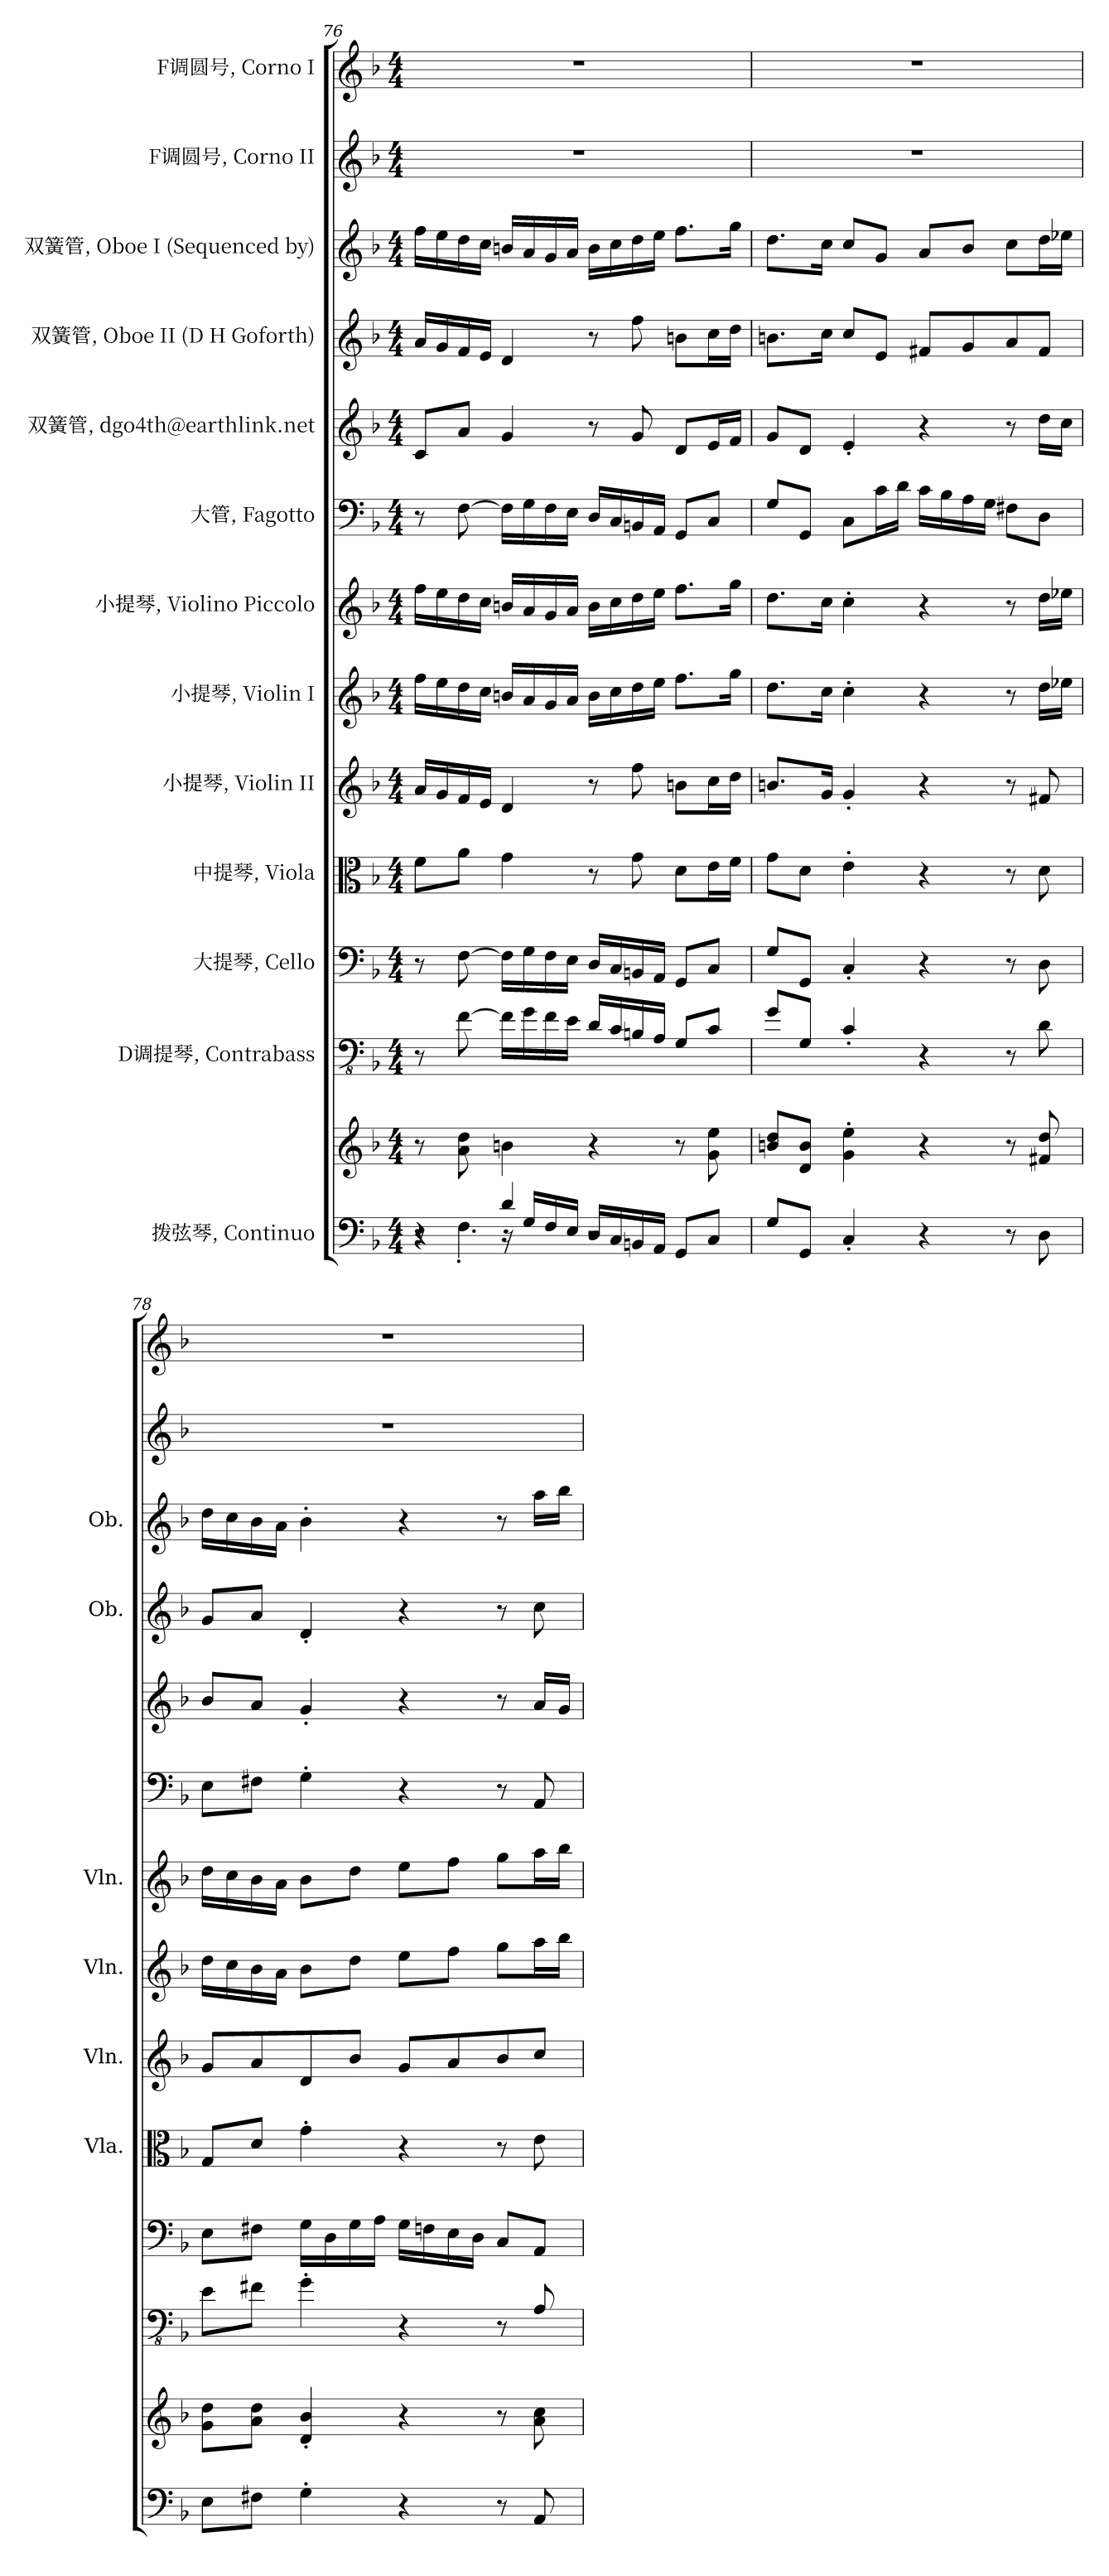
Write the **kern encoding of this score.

**kern	**kern	**kern	**kern	**kern	**kern	**kern	**kern	**kern	**kern	**kern	**kern	**kern	**kern
*part13	*part13	*part12	*part11	*part10	*part9	*part8	*part7	*part6	*part5	*part4	*part3	*part2	*part1
*staff14	*staff13	*staff12	*staff11	*staff10	*staff9	*staff8	*staff7	*staff6	*staff5	*staff4	*staff3	*staff2	*staff1
*I"拨弦琴, Continuo	*	*I"D调提琴, Contrabass	*I"大提琴, Cello	*I"中提琴, Viola	*I"小提琴, Violin II	*I"小提琴, Violin I	*I"小提琴, Violino Piccolo	*I"大管, Fagotto	*I"双簧管, dgo4th@earthlink.net	*I"双簧管, Oboe II (D H Goforth)	*I"双簧管, Oboe I (Sequenced by)	*I"F调圆号, Corno II	*I"F调圆号, Corno I
*	*	*	*	*I'Vla.	*I'Vln.	*I'Vln.	*I'Vln.	*	*	*I'Ob.	*I'Ob.	*	*
*clefF4	*clefG2	*clefFv4	*clefF4	*clefC3	*clefG2	*clefG2	*clefG2	*clefF4	*clefG2	*clefG2	*clefG2	*clefG2	*clefG2
*	*	*ITrd7c12	*	*	*	*	*	*	*	*	*	*ITrd4c7	*ITrd4c7
*k[b-]	*k[b-]	*k[b-]	*k[b-]	*k[b-]	*k[b-]	*k[b-]	*k[b-]	*k[b-]	*k[b-]	*k[b-]	*k[b-]	*k[b-e-]	*k[b-e-]
*M4/4	*M4/4	*M4/4	*M4/4	*M4/4	*M4/4	*M4/4	*M4/4	*M4/4	*M4/4	*M4/4	*M4/4	*M4/4	*M4/4
=76	=76	=76	=76	=76	=76	=76	=76	=76	=76	=76	=76	=76	=76
*^	*	*	*	*	*	*	*	*	*	*	*	*	*
*	*^	*	*	*	*	*	*	*	*	*	*	*	*	*
4r	8r	4r	8r	8r	8r	8f\L	16a/LL	16ff\LL	16ff\LL	8r	8c/L	16a/LL	16ff\LL	1r	1r
.	.	.	.	.	.	.	16g/	16ee\	16ee\	.	.	16g/	16ee\	.	.
.	4.F'\	.	8a\ 8dd\	[8FF\	[8F\	8a\J	16f/	16dd\	16dd\	[8F\	8a/J	16f/	16dd\	.	.
.	.	.	.	.	.	.	16e/JJ	16cc\JJ	16cc\JJ	.	.	16e/JJ	16cc\JJ	.	.
4d/	.	16r	4bn\	16FF\LL]	16F\LL]	4g\	4d/	16bn/LL	16bn/LL	16F\LL]	4g/	4d/	16bn/LL	.	.
.	.	16G/LL	.	16GG\	16G\	.	.	16a/	16a/	16G\	.	.	16a/	.	.
.	.	16F/	.	16FF\	16F\	.	.	16g/	16g/	16F\	.	.	16g/	.	.
.	.	16E/JJ	.	16EE\JJ	16E\JJ	.	.	16a/JJ	16a/JJ	16E\JJ	.	.	16a/JJ	.	.
2r	2r	16D/LL	4r	16DD/LL	16D/LL	8r	8r	16b\LL	16b\LL	16D/LL	8r	8r	16b\LL	.	.
.	.	16C/	.	16CC/	16C/	.	.	16cc\	16cc\	16C/	.	.	16cc\	.	.
.	.	16BBn/	.	16BBBn/	16BBn/	8g\	8ff\	16dd\	16dd\	16BBn/	8g/	8ff\	16dd\	.	.
.	.	16AA/JJ	.	16AAA/JJ	16AA/JJ	.	.	16ee\JJ	16ee\JJ	16AA/JJ	.	.	16ee\JJ	.	.
.	.	8GG/L	8r	8GGG/L	8GG/L	8d\L	8bn\L	8.ff\L	8.ff\L	8GG/L	8d/L	8bn\L	8.ff\L	.	.
.	.	8C/J	8g\ 8ee\	8CC/J	8C/J	16e\L	16cc\L	.	.	8C/J	16e/L	16cc\L	.	.	.
.	.	.	.	.	.	16f\JJ	16dd\JJ	16gg\Jk	16gg\Jk	.	16f/JJ	16dd\JJ	16gg\Jk	.	.
*v	*v	*v	*	*	*	*	*	*	*	*	*	*	*	*	*
!!LO:PB:g=z
=77	=77	=77	=77	=77	=77	=77	=77	=77	=77	=77	=77	=77	=77
8G/L	8bn/ 8dd/L	8GG/L	8G/L	8g\L	8.bn/L	8.dd\L	8.dd\L	8G/L	8g/L	8.bn\L	8.dd\L	1r	1r
8GG/J	8d/ 8b/J	8GGG/J	8GG/J	8d\J	.	.	.	8GG/J	8d/J	.	.	.	.
.	.	.	.	.	16g/Jk	16cc\Jk	16cc\Jk	.	.	16cc\Jk	16cc\Jk	.	.
4C'/	4g\' 4ee\'	4CC'/	4C'/	4e'\	4g'/	4cc'\	4cc'\	8C\L	4e'/	8cc/L	8cc/L	.	.
.	.	.	.	.	.	.	.	16c\L	.	8e/J	8g/J	.	.
.	.	.	.	.	.	.	.	16d\JJ	.	.	.	.	.
4r	4r	4r	4r	4r	4r	4r	4r	16c\LL	4r	8f#X/L	8a/L	.	.
.	.	.	.	.	.	.	.	16B-\	.	.	.	.	.
.	.	.	.	.	.	.	.	16A\	.	8g/	8b-/J	.	.
.	.	.	.	.	.	.	.	16G\JJ	.	.	.	.	.
8r	8r	8r	8r	8r	8r	8r	8r	8F#X\L	8r	8a/	8cc\L	.	.
8D\	8f#X/ 8dd/	8DD\	8D\	8d\	8f#X/	16dd\LL	16dd\LL	8D\J	16dd\LL	8f#/J	16dd\L	.	.
.	.	.	.	.	.	16ee-X\JJ	16ee-X\JJ	.	16cc\JJ	.	16ee-X\JJ	.	.
=78	=78	=78	=78	=78	=78	=78	=78	=78	=78	=78	=78	=78	=78
8E\L	8g\ 8dd\L	8EE\L	8E\L	8G/L	8g/L	16dd\LL	16dd\LL	8E\L	8b-/L	8g/L	16dd\LL	1r	1r
.	.	.	.	.	.	16cc\	16cc\	.	.	.	16cc\	.	.
8F#X\J	8a\ 8dd\J	8FF#X\J	8F#X\J	8d/J	8a/	16b-\	16b-\	8F#X\J	8a/J	8a/J	16b-\	.	.
.	.	.	.	.	.	16a\JJ	16a\JJ	.	.	.	16a\JJ	.	.
4G'\	4d/' 4b-/'	4GG'\	16G\LL	4g'\	8d/	8b-\L	8b-\L	4G'\	4g'/	4d'/	4b-'\	.	.
.	.	.	16D\	.	.	.	.	.	.	.	.	.	.
.	.	.	16G\	.	8b-/J	8dd\J	8dd\J	.	.	.	.	.	.
.	.	.	16A\JJ	.	.	.	.	.	.	.	.	.	.
4r	4r	4r	16G\LL	4r	8g/L	8ee\L	8ee\L	4r	4r	4r	4r	.	.
.	.	.	16Fn\	.	.	.	.	.	.	.	.	.	.
.	.	.	16E\	.	8a/	8ff\J	8ff\J	.	.	.	.	.	.
.	.	.	16D\JJ	.	.	.	.	.	.	.	.	.	.
8r	8r	8r	8C/L	8r	8b-/	8gg\L	8gg\L	8r	8r	8r	8r	.	.
8AA/	8a\ 8cc\	8AAA/	8AA/J	8e\	8cc/J	16aa\L	16aa\L	8AA/	16a/LL	8cc\	16aa\LL	.	.
.	.	.	.	.	.	16bb-\JJ	16bb-\JJ	.	16g/JJ	.	16bb-\JJ	.	.
=	=	=	=	=	=	=	=	=	=	=	=	=	=
*-	*-	*-	*-	*-	*-	*-	*-	*-	*-	*-	*-	*-	*-
